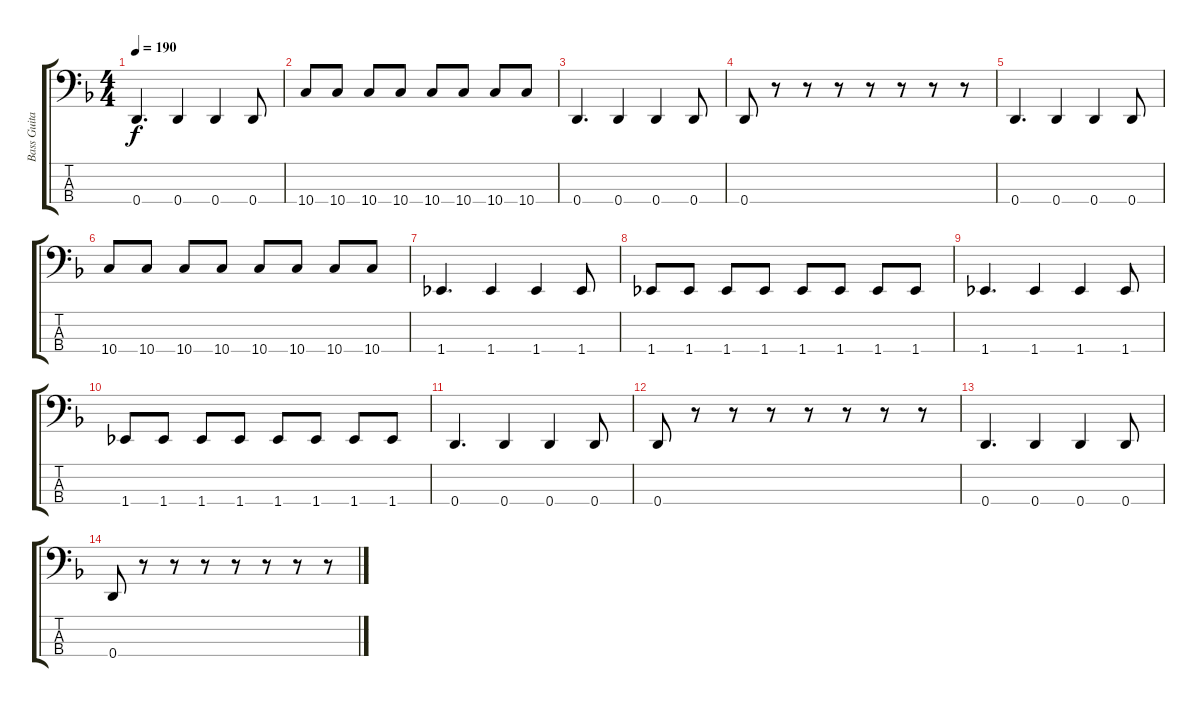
\track ("Bass Guitar (Andy)" "Bass Guita") {instrument electricbasspick}
\staff {score tabs}
\tuning (G2 D2 A1 D1) {hide}
\ts (4 4)
\tempo 190
\clef f4
\ks dminor
0.4.4{d dy f} 0.4.4 0.4.4 0.4.8 |
10.4.8 10.4.8 10.4.8 10.4.8 10.4.8 10.4.8 10.4.8 10.4.8 |
0.4.4{d} 0.4.4 0.4.4 0.4.8 |
0.4.8 r.8 r.8 r.8 r.8 r.8 r.8 r.8 |
0.4.4{d} 0.4.4 0.4.4 0.4.8 |
10.4.8 10.4.8 10.4.8 10.4.8 10.4.8 10.4.8 10.4.8 10.4.8 |
1.4.4{d} 1.4.4 1.4.4 1.4.8 |
1.4.8 1.4.8 1.4.8 1.4.8 1.4.8 1.4.8 1.4.8 1.4.8 |
1.4.4{d} 1.4.4 1.4.4 1.4.8 |
1.4.8 1.4.8 1.4.8 1.4.8 1.4.8 1.4.8 1.4.8 1.4.8 |
0.4.4{d} 0.4.4 0.4.4 0.4.8 |
0.4.8 r.8 r.8 r.8 r.8 r.8 r.8 r.8 |
0.4.4{d} 0.4.4 0.4.4 0.4.8 |
0.4.8 r.8 r.8 r.8 r.8 r.8 r.8 r.8
